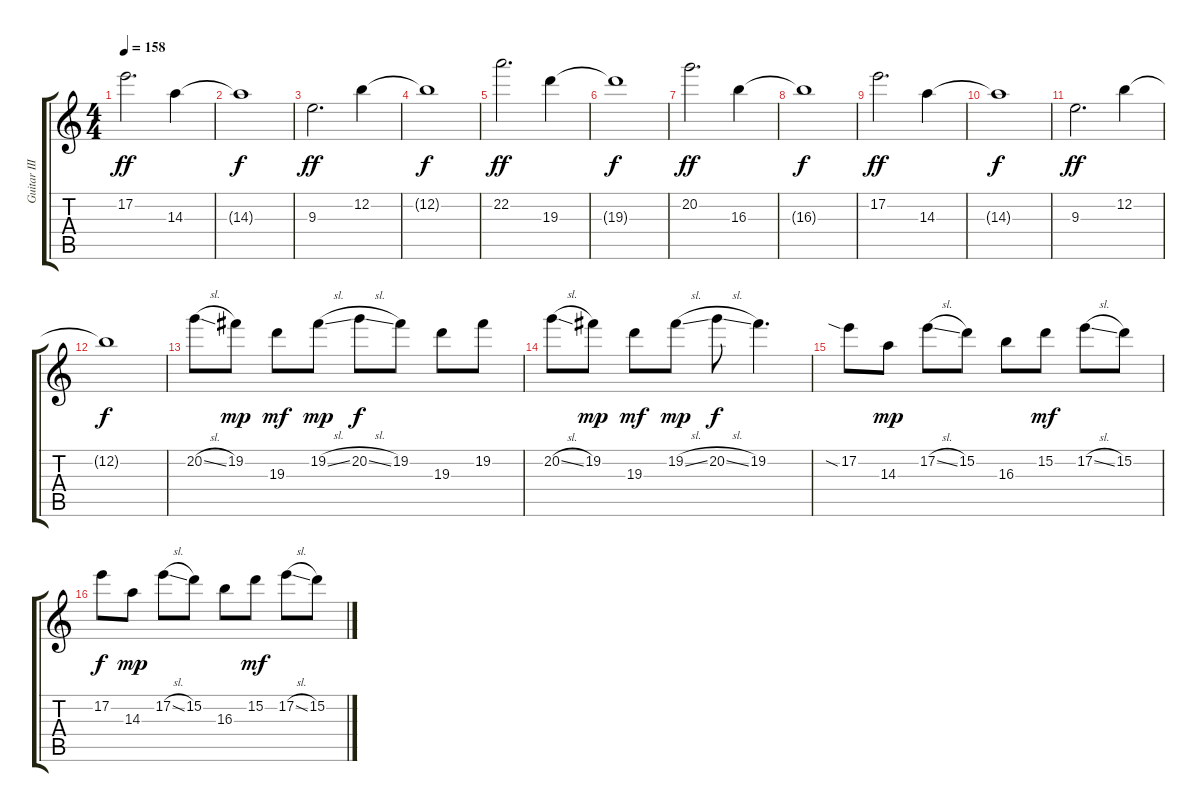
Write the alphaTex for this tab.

\track ("Guitar III" "Guitar III") {instrument distortionguitar}
\staff {score tabs}
\tuning (E4 B3 G3 D3 A2 E2) {hide}
\ts (4 4)
\tempo 158
\clef g2
\ks c
17.2.2{d dy ff} 14.3.4 |
14.3{t}.1{dy f} |
9.3.2{d dy ff} 12.2.4 |
12.2{t}.1{dy f} |
22.2.2{d dy ff} 19.3.4 |
19.3{t}.1{dy f} |
20.2.2{d dy ff} 16.3.4 |
16.3{t}.1{dy f} |
17.2.2{d dy ff} 14.3.4 |
14.3{t}.1{dy f} |
9.3.2{d dy ff} 12.2.4 |
12.2{t}.1{dy f} |
20.2{sl}.8 19.2.8{dy mp} 19.3.8{dy mf} 19.2{sl}.8{dy mp} 20.2{sl}.8{dy f} 19.2.8 19.3.8 19.2.8 |
20.2{sl}.8 19.2.8{dy mp} 19.3.8{dy mf} 19.2{sl}.8{dy mp} 20.2{sl}.8{dy f} 19.2.4{d} |
17.2{sia}.8 14.3.8{dy mp} 17.2{sl}.8 15.2.8 16.3.8 15.2.8{dy mf} 17.2{sl}.8 15.2.8 |
17.2.8{dy f} 14.3.8{dy mp} 17.2{sl}.8 15.2.8 16.3.8 15.2.8{dy mf} 17.2{sl}.8 15.2{sl}.8
